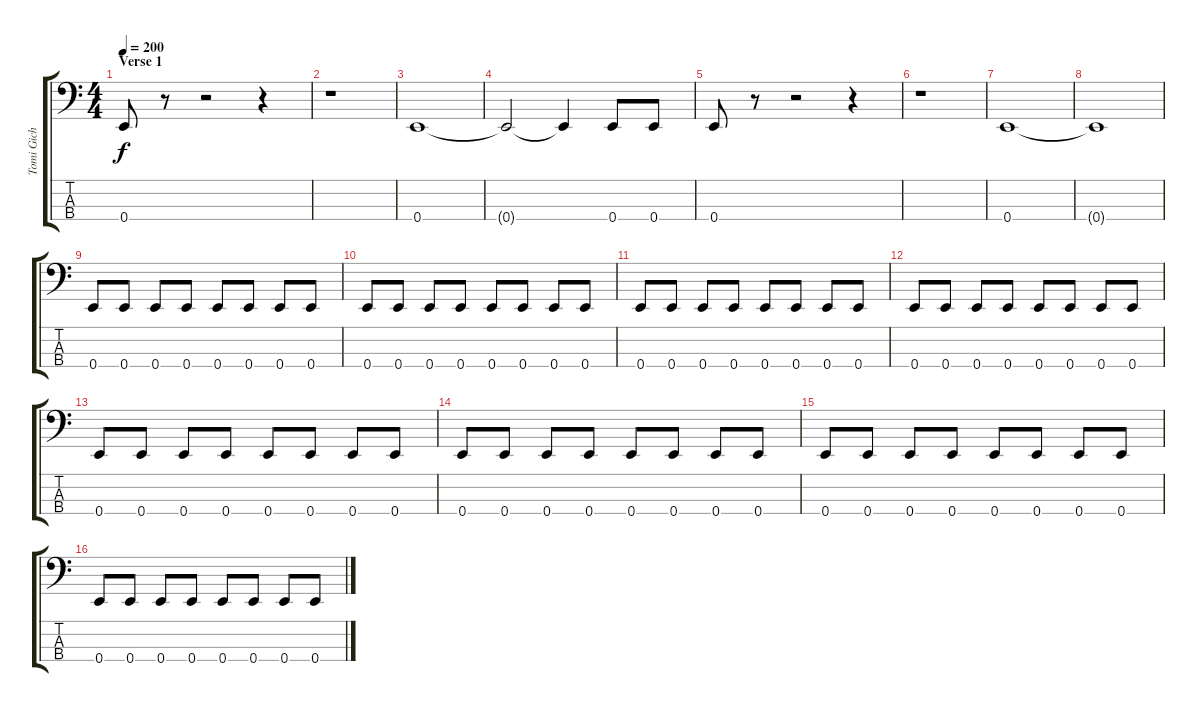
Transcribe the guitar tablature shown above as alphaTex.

\track ("Tomi Gich" "Tomi Gich") {instrument electricbasspick}
\staff {score tabs}
\tuning (G2 D2 A1 E1) {hide}
\ts (4 4)
\section ("" "Verse 1")
\tempo 200
\clef f4
\ks c
0.4.8{dy f} r.8 r.2 r.4 |
r.1 |
0.4.1 |
0.4{t}.2 0.4{t}.4 0.4.8 0.4.8 |
0.4.8 r.8 r.2 r.4 |
r.1 |
0.4.1 |
0.4{t}.1 |
0.4.8 0.4.8 0.4.8 0.4.8 0.4.8 0.4.8 0.4.8 0.4.8 |
0.4.8 0.4.8 0.4.8 0.4.8 0.4.8 0.4.8 0.4.8 0.4.8 |
0.4.8 0.4.8 0.4.8 0.4.8 0.4.8 0.4.8 0.4.8 0.4.8 |
0.4.8 0.4.8 0.4.8 0.4.8 0.4.8 0.4.8 0.4.8 0.4.8 |
0.4.8 0.4.8 0.4.8 0.4.8 0.4.8 0.4.8 0.4.8 0.4.8 |
0.4.8 0.4.8 0.4.8 0.4.8 0.4.8 0.4.8 0.4.8 0.4.8 |
0.4.8 0.4.8 0.4.8 0.4.8 0.4.8 0.4.8 0.4.8 0.4.8 |
0.4.8 0.4.8 0.4.8 0.4.8 0.4.8 0.4.8 0.4.8 0.4.8
